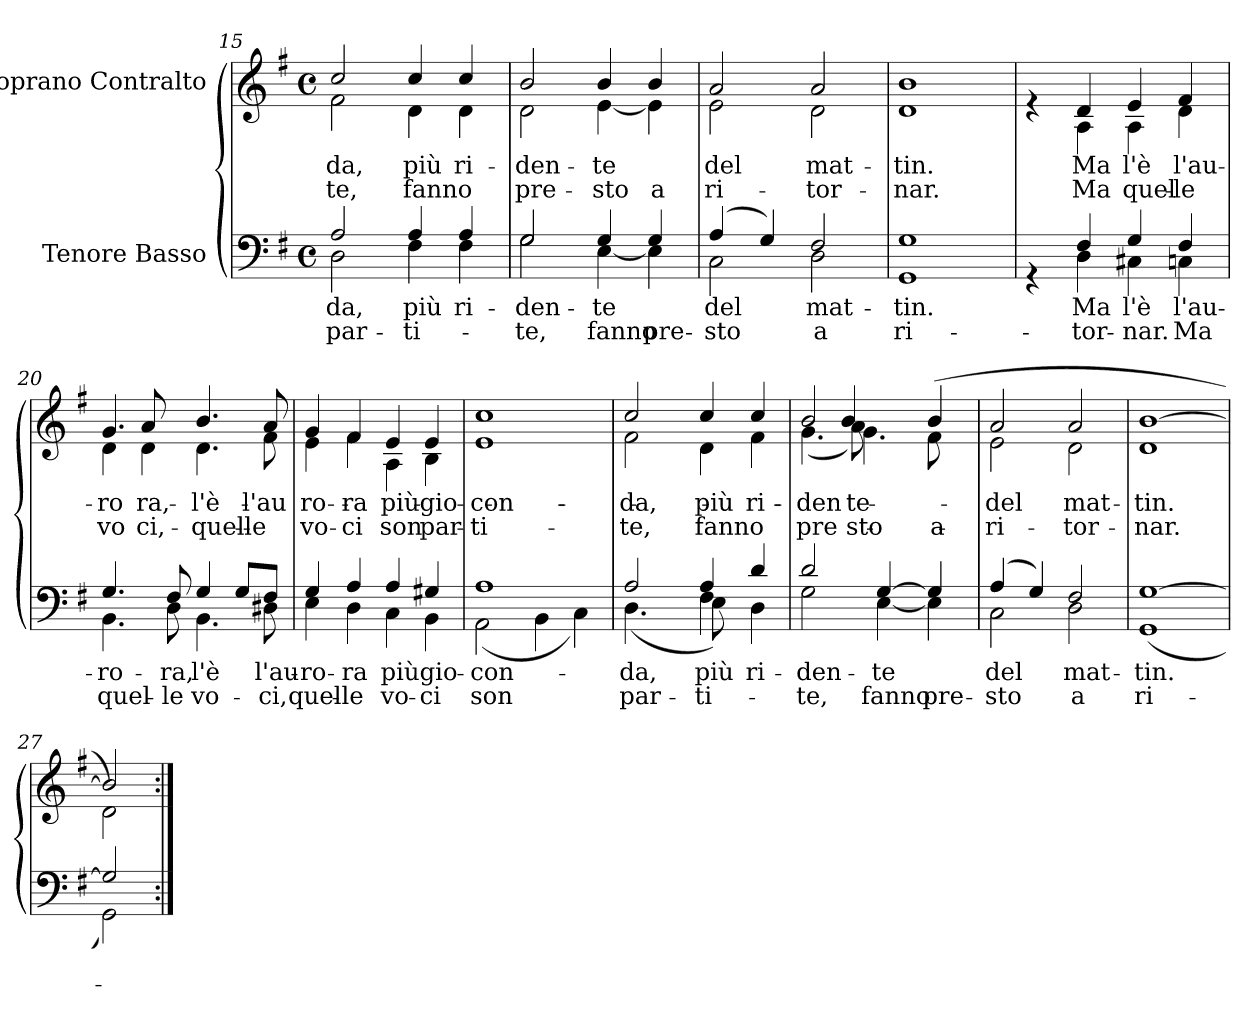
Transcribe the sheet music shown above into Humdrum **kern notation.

**kern	**text	**text	**kern	**text	**text
*part2	*part2	*part2	*part1	*part1	*part1
*staff2	*staff2	*staff2	*staff1	*staff1	*staff1
*I"Tenore Basso	*	*	*I"Soprano Contralto	*	*
*clefF4	*	*	*clefG2	*	*
*k[f#]	*	*	*k[f#]	*	*
*G:	*	*	*G:	*	*
*M4/4	*	*	*M4/4	*	*
*met(c)	*	*	*met(c)	*	*
=15	=15	=15	=15	=15	=15
!	!LO:LY:a	!LO:LY:a	!	!LO:LY:b	!LO:LY:b
*^	*	*	*^	*	*
2A/	2D\	-da,	par-	2cc/	2f#\	-da,	-te,
!	!	!LO:LY:a	!LO:LY:a	!	!	!LO:LY:b	!LO:LY:b
4A/	4F#<\	più	-ti-	4cc/	4d\	più	fanno
!	!	!LO:LY:a	!	!	!	!LO:LY:b	!
4A/	4F#\	ri-	.	4cc/	4d\	ri-	.
=16	=16	=16	=16	=16	=16	=16	=16
!	!	!LO:LY:a	!LO:LY:a	!	!	!LO:LY:b	!LO:LY:b
2G/	2G\	-den-	-te,	2b/	2d\	-den-	pre-
!	!	!LO:LY:a	!LO:LY:a	!	!	!LO:LY:b	!LO:LY:b
4G/	[<4E\	-te	fanno	4b/	[<4e\	-te	-sto
!	!	!	!LO:LY:a	!	!	!	!LO:LY:b
4G/	4E\]	.	pre-	4b/	4e\]	.	a
=17	=17	=17	=17	=17	=17	=17	=17
!	!	!LO:LY:a	!LO:LY:a	!	!	!LO:LY:b	!LO:LY:b
(4A/	2C<\	del	-sto	2a/	2e\	del	ri-
4G/)	.	.	.	.	.	.	.
!	!	!LO:LY:a	!LO:LY:a	!	!	!LO:LY:b	!LO:LY:b
2F#/	2D\	mat-	a	2a/	2d\	mat-	-tor-
!!LO:LB:g=z
=18	=18	=18	=18	=18	=18	=18	=18
!	!	!LO:LY:a	!LO:LY:a	!	!	!LO:LY:b	!LO:LY:b
*v	*v	*	*	*	*	*	*
*	*	*	*v	*v	*	*
1GG 1G	-tin.	ri-	1d 1b	-tin.	-nar.
=19	=19	=19	=19	=19	=19
*^	*	*	*^	*	*
4ryy	4rGG	.	.	4ryy	4re	.	.
!	!	!LO:LY:a	!LO:LY:a	!	!	!LO:LY:b	!LO:LY:b
4F#/	4D\	Ma	-tor-	4d/	4A\	Ma	Ma
!	!	!LO:LY:a	!LO:LY:a	!	!	!LO:LY:b	!LO:LY:b
4G/	4C#X<\	l'è	-nar.	4e/	4A\	l'è	quel-
!	!	!LO:LY:a	!LO:LY:a	!	!	!LO:LY:b	!LO:LY:b
4F#/	4Cn<\	l'au-	Ma	4f#/	4d\	l'au-	-le
=20	=20	=20	=20	=20	=20	=20	=20
!	!	!LO:LY:a	!LO:LY:a	!	!	!LO:LY:b	!LO:LY:b
*	*	*	*	*	*^	*	*
4.G/	4.BB<\	-ro-	quel-	4.g/	4d\	4ryy	-ro-	vo-
!	!	!	!	!	!	!	!LO:LY:b	!LO:LY:b
.	.	.	.	.	4d\	8a/	-ra,	-ci,
!	!	!LO:LY:a	!LO:LY:a	!	!	!	!	!
8F#/	8D\	-ra,	-le	2ryy	.	8ryy	.	.
!	!	!LO:LY:a	!LO:LY:a	!	!	!	!LO:LY:b	!LO:LY:b
4G/	4.BB<\	l'è	vo-	.	4.d\	4.b/	-l'è	quel-
8G/L	.	.	.	.	.	.	.	.
!	!	!LO:LY:a	!LO:LY:a	!	!	!	!LO:LY:b	!LO:LY:b
8F#/J	8D#X<\	l'au-	-ci,	8ryy	8a/	8f#\	l'au-	le
=21	=21	=21	=21	=21	=21	=21	=21	=21
!	!	!LO:LY:a	!LO:LY:a	!	!	!	!LO:LY:b	!LO:LY:b
*	*	*	*	*	*v	*v	*	*
4G/	4E\	-ro-	quel-	4g/	4e\	ro-	-vo-
!	!	!LO:LY:a	!LO:LY:a	!	!	!LO:LY:b	!LO:LY:b
4A/	4D\	-ra	-le	4f#/	4f#\	-ra	-ci
!	!	!LO:LY:a	!LO:LY:a	!	!	!LO:LY:b	!LO:LY:b
4A/	4C<\	più	vo-	4e/	4A\	più	son
!	!	!LO:LY:a	!LO:LY:a	!	!	!LO:LY:b	!LO:LY:b
4G#X/	4BB<\	gio-	-ci	4e/	4B\	gio-	par-
=22	=22	=22	=22	=22	=22	=22	=22
!	!	!LO:LY:a	!LO:LY:a	!	!	!LO:LY:b	!LO:LY:b
*	*	*	*	*v	*v	*	*
1A	(<2AA\	-con-	son	1e 1cc	-con-	-ti-
.	4BB\	.	.	.	.	.
.	4C<\)	.	.	.	.	.
=23	=23	=23	=23	=23	=23	=23
!	!	!LO:LY:a	!LO:LY:a	!	!LO:LY:b	!LO:LY:b
*	*^	*	*	*^	*	*
2A/	(<4.D\	2ryy	-da,	par-	2cc/	2f#\	-da,	-te,
.	8ryy	.	.	.	.	.	.	.
!	!	!	!LO:LY:a	!LO:LY:a	!	!	!LO:LY:b	!LO:LY:b
4A/	4F#\	8E\)	-più	-ti-	4cc/	4d\	più	fanno
.	.	4.ryy	.	.	.	.	.	.
!	!	!	!LO:LY:a	!	!	!	!LO:LY:b	!
4d/	4D\	.	ri-	.	4cc/	4f#\	ri-	.
*	*v	*v	*	*	*	*	*	*
=24	=24	=24	=24	=24	=24	=24	=24
!	!	!LO:LY:a	!LO:LY:a	!	!	!LO:LY:b	!LO:LY:b
*	*	*	*	*^	*^	*	*
2d/	2G\	den-	-te,	2b/	(<4.g\	4.ryy	4.ryy	-den-	pre-
!	!	!	!	!	!	!	!	!LO:LY:b	!LO:LY:b
.	.	.	.	.	8a\)	4b/	(<4.g\	-te	-sto
!	!	!LO:LY:a	!LO:LY:a	!	!	!	!	!	!
[>4G/	[<4E\	-te	fanno	2ryy	2ryy	.	.	.	.
.	.	.	.	.	.	8ryy	.	.	.
!	!	!	!LO:LY:a	!	!	!	!	!	!LO:LY:b
4G/]	4E\]	.	pre-	.	.	(8f#\	4b/	.	a
.	.	.	.	.	.	8ryy	.	.	.
*	*	*	*	*	*	*v	*v	*	*
=25	=25	=25	=25	=25	=25	=25	=25	=25
!	!	!LO:LY:a	!LO:LY:a	!	!	!	!LO:LY:b	!LO:LY:b
*	*	*	*	*	*v	*v	*	*
(4A/	2C<\	del	-sto	2a/	2e\	del	ri-
4G/)	.	.	.	.	.	.	.
!	!	!LO:LY:a	!LO:LY:a	!	!	!LO:LY:b	!LO:LY:b
2F#/	2D\	mat-	a	2a/	2d\	mat-	-tor-
=26	=26	=26	=26	=26	=26	=26	=26
!	!	!LO:LY:a	!LO:LY:a	!	!	!LO:LY:b	!LO:LY:b
*v	*v	*	*	*	*	*	*
*	*	*	*v	*v	*	*
(<1GG [>1G	-tin.	ri-	1d [>1b	-tin.	-nar.
=27	=27	=27	=27	=27	=27
*^	*	*	*^	*	*
2G/]	2GG\)	.	.	2b/]	2d\)	.	.
*v	*v	*	*	*	*	*	*
*	*	*	*v	*v	*	*
=:|!	=:|!	=:|!	=:|!	=:|!	=:|!
*-	*-	*-	*-	*-	*-
